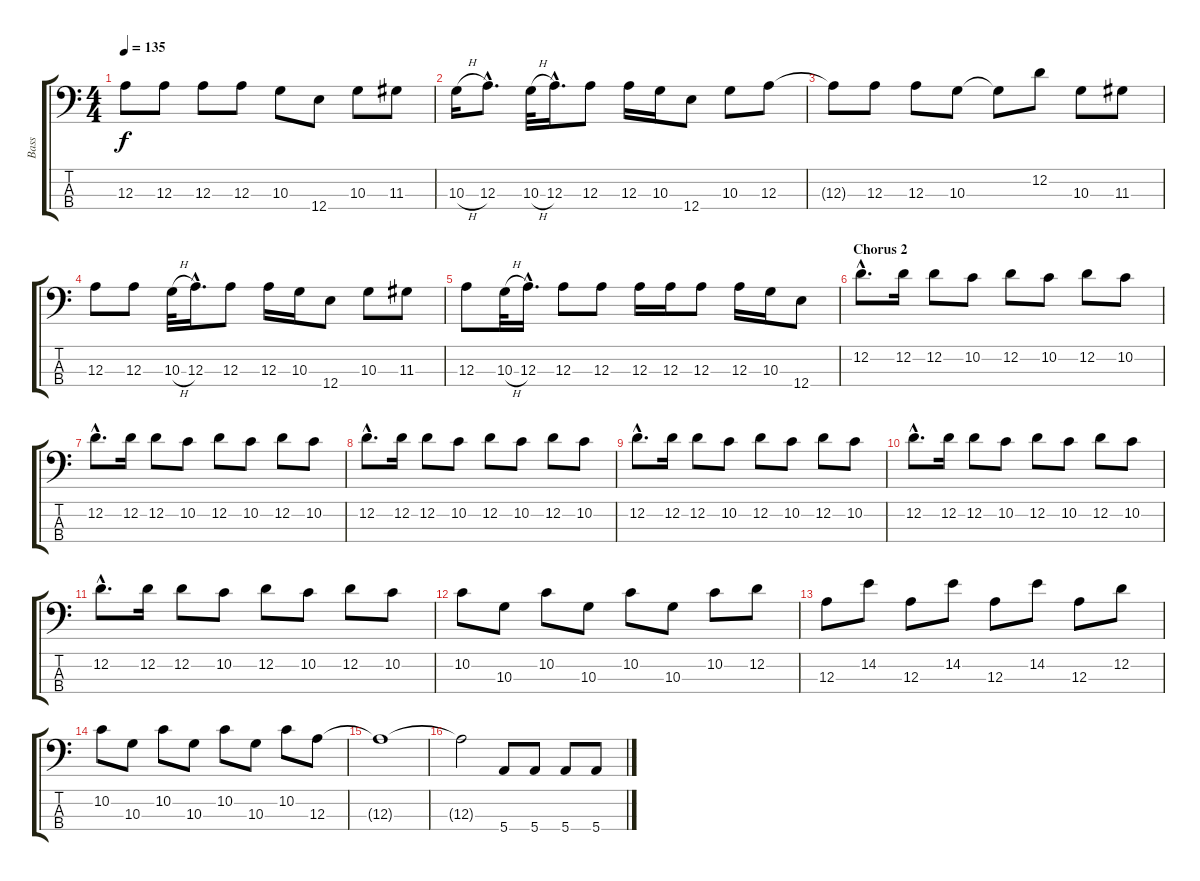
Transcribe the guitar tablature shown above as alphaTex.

\track ("Bass" "Bass") {instrument electricbassfinger}
\staff {score tabs}
\tuning (G2 D2 A1 E1) {hide}
\ts (4 4)
\tempo 135
\clef f4
\ks c
12.3{t}.8{dy f} 12.3.8 12.3.8 12.3.8 10.3.8 12.4.8 10.3.8 11.3.8 |
10.3{h}.16 12.3{hac}.8{d} 10.3{h}.32 12.3{hac}.16{d} 12.3.8 12.3.16 10.3.16 12.4.8 10.3.8 12.3.8 |
12.3{t}.8 12.3.8 12.3.8 10.3.8 10.3{t}.8 12.2.8 10.3.8 11.3.8 |
12.3.8 12.3.8 10.3{h}.32 12.3{hac}.16{d} 12.3.8 12.3.16 10.3.16 12.4.8 10.3.8 11.3.8 |
12.3.8 10.3{h}.32 12.3{hac}.16{d} 12.3.8 12.3.8 12.3.16 12.3.16 12.3.8 12.3.16 10.3.16 12.4.8 |
\section ("" "Chorus 2")
12.2{hac}.8{d} 12.2.16 12.2.8 10.2.8 12.2.8 10.2.8 12.2.8 10.2.8 |
12.2{hac}.8{d} 12.2.16 12.2.8 10.2.8 12.2.8 10.2.8 12.2.8 10.2.8 |
12.2{hac}.8{d} 12.2.16 12.2.8 10.2.8 12.2.8 10.2.8 12.2.8 10.2.8 |
12.2{hac}.8{d} 12.2.16 12.2.8 10.2.8 12.2.8 10.2.8 12.2.8 10.2.8 |
12.2{hac}.8{d} 12.2.16 12.2.8 10.2.8 12.2.8 10.2.8 12.2.8 10.2.8 |
12.2{hac}.8{d} 12.2.16 12.2.8 10.2.8 12.2.8 10.2.8 12.2.8 10.2.8 |
10.2.8 10.3.8 10.2.8 10.3.8 10.2.8 10.3.8 10.2.8 12.2.8 |
12.3.8 14.2.8 12.3.8 14.2.8 12.3.8 14.2.8 12.3.8 12.2.8 |
10.2.8 10.3.8 10.2.8 10.3.8 10.2.8 10.3.8 10.2.8 12.3.8 |
12.3{t}.1 |
12.3{t}.2 5.4.8 5.4.8 5.4.8 5.4.8
